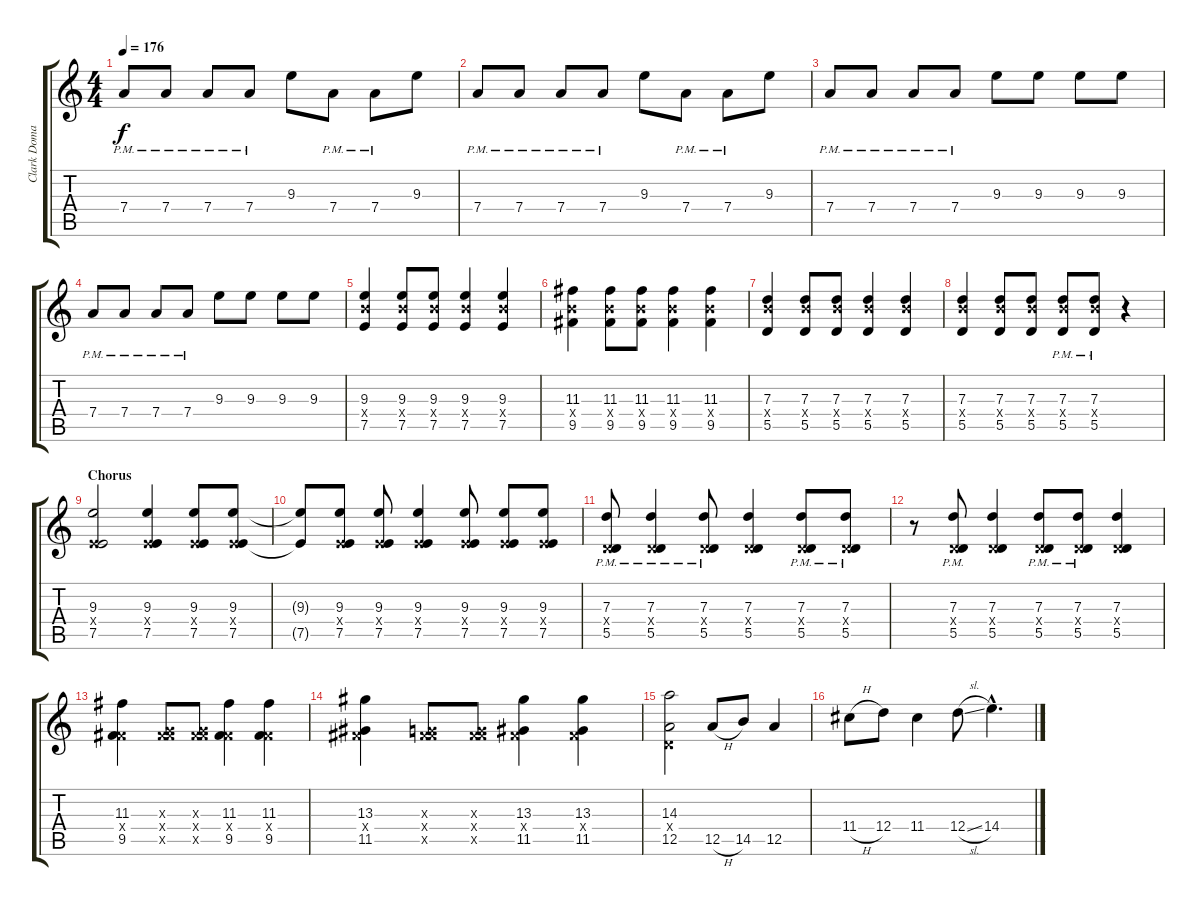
\track ("Clark Domae" "Clark Doma") {instrument distortionguitar}
\staff {score tabs}
\tuning (E4 B3 G3 D3 A2 E2) {hide}
\ts (4 4)
\tempo 176
\clef g2
\ks c
7.4{pm}.8{dy f} 7.4{pm}.8 7.4{pm}.8 7.4{pm}.8 9.3.8 7.4{pm}.8 7.4{pm}.8 9.3.8 |
7.4{pm}.8 7.4{pm}.8 7.4{pm}.8 7.4{pm}.8 9.3.8 7.4{pm}.8 7.4{pm}.8 9.3.8 |
7.4{pm}.8 7.4{pm}.8 7.4{pm}.8 7.4{pm}.8 9.3.8 9.3.8 9.3.8 9.3.8 |
7.4{pm}.8 7.4{pm}.8 7.4{pm}.8 7.4{pm}.8 9.3.8 9.3.8 9.3.8 9.3.8 |
(9.3 9.4{x} 7.5).4 (9.3 9.4{x} 7.5).8 (9.3 9.4{x} 7.5).8 (9.3 9.4{x} 7.5).4 (9.3 9.4{x} 7.5).4 |
(11.3 9.4{x} 9.5).4 (11.3 9.4{x} 9.5).8 (11.3 9.4{x} 9.5).8 (11.3 9.4{x} 9.5).4 (11.3 9.4{x} 9.5).4 |
(7.3 9.4{x} 5.5).4 (7.3 9.4{x} 5.5).8 (7.3 9.4{x} 5.5).8 (7.3 9.4{x} 5.5).4 (7.3 9.4{x} 5.5).4 |
(7.3 9.4{x} 5.5).4 (7.3 9.4{x} 5.5).8 (7.3 9.4{x} 5.5).8 (7.3{pm} 9.4{x} 5.5{pm}).8 (7.3{pm} 9.4{x} 5.5{pm}).8 r.4 |
\section ("" "Chorus")
(9.3 2.4{x} 7.5).2 (9.3 2.4{x} 7.5).4 (9.3 2.4{x} 7.5).8 (9.3 2.4{x} 7.5).8 |
(9.3{t} 7.5{t}).8 (9.3 2.4{x} 7.5).8 (9.3 2.4{x} 7.5).8 (9.3 2.4{x} 7.5).4 (9.3 2.4{x} 7.5).8 (9.3 2.4{x} 7.5).8 (9.3 2.4{x} 7.5).8 |
(7.3{pm} 0.4{x} 5.5{pm}).8 (7.3{pm} 0.4{x} 5.5{pm}).4 (7.3{pm} 0.4{x} 5.5{pm}).8 (7.3 0.4{x} 5.5).4 (7.3{pm} 0.4{x} 5.5{pm}).8 (7.3{pm} 0.4{x} 5.5{pm}).8 |
r.8 (7.3{pm} 0.4{x} 5.5{pm}).8 (7.3 0.4{x} 5.5).4 (7.3{pm} 0.4{x} 5.5{pm}).8 (7.3{pm} 0.4{x} 5.5{pm}).8 (7.3 0.4{x} 5.5).4 |
(11.3 4.4{x} 9.5).4 (0.3{x} 4.4{x} 9.5{x}).8 (0.3{x} 4.4{x} 9.5{x}).8 (11.3 4.4{x} 9.5).4 (11.3 4.4{x} 9.5).4 |
(13.3 4.4{x} 11.5).4 (0.3{x} 4.4{x} 9.5{x}).8 (0.3{x} 4.4{x} 9.5{x}).8 (13.3 4.4{x} 11.5).4 (13.3 4.4{x} 11.5).4 |
(14.3 0.4{x} 12.5).2 12.5{h}.8 14.5.8 12.5.4 |
11.4{h}.8 12.4.8 11.4.4 12.4{sl}.8 14.4{hac}.4{d}
